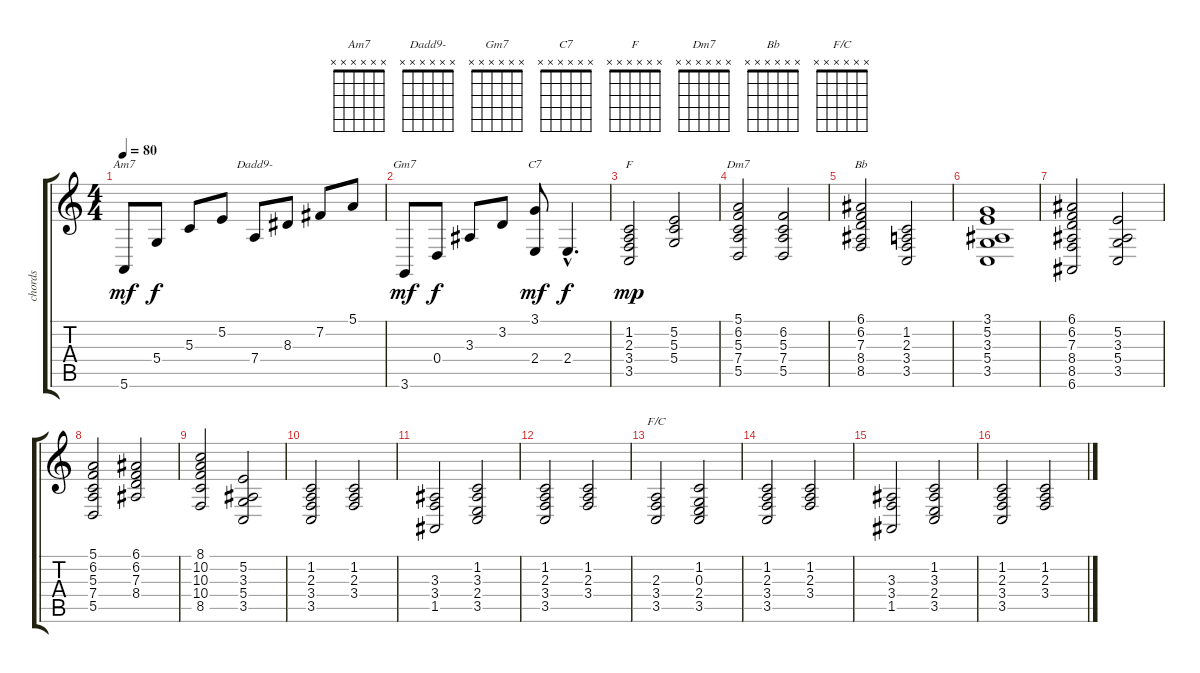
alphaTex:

\track ("chords" "chords") {instrument electricpiano1}
\staff {score tabs}
\tuning (E4 B3 G3 D3 A2 E2) {hide}
\chord ("Am7" x x x x x x)
\chord ("Dadd9-" x x x x x x)
\chord ("Gm7" x x x x x x)
\chord ("C7" x x x x x x)
\chord ("F" x x x x x x)
\chord ("Dm7" x x x x x x)
\chord ("Bb" x x x x x x)
\chord ("F/C" x x x x x x)
\ts (4 4)
\tempo 80
\clef g2
\ks c
5.6.8{ch "Am7" dy mf} 5.4.8{dy f} 5.3.8 5.2.8 7.4.8{ch "Dadd9-"} 8.3.8 7.2.8 5.1.8 |
3.6.8{ch "Gm7" dy mf} 0.4.8{dy f} 3.3.8 3.2.8 (3.1 2.4).8{ch "C7" dy mf} 2.4{hac}.4{d dy f} |
(1.2 2.3 3.4 3.5).2{ch "F" dy mp} (5.2 5.3 5.4).2 |
(5.1 6.2 5.3 7.4 5.5).2{ch "Dm7"} (6.2 5.3 7.4 5.5).2 |
(6.1 6.2 7.3 8.4 8.5).2{ch "Bb"} (1.2 2.3 3.4 3.5).2 |
(3.1 5.2 3.3 5.4 3.5).1 |
(6.1 6.2 7.3 8.4 8.5 6.6).2 (5.2 3.3 5.4 3.5).2 |
(5.1 6.2 5.3 7.4 5.5).2 (6.1 6.2 7.3 8.4).2 |
(8.1 10.2 10.3 10.4 8.5).2 (5.2 3.3 5.4 3.5).2 |
(1.2 2.3 3.4 3.5).2 (1.2 2.3 3.4).2 |
(3.3 3.4 1.5).2 (1.2 3.3 2.4 3.5).2 |
(1.2 2.3 3.4 3.5).2 (1.2 2.3 3.4).2 |
(2.3 3.4 3.5).2{ch "F/C"} (1.2 0.3 2.4 3.5).2 |
(1.2 2.3 3.4 3.5).2 (1.2 2.3 3.4).2 |
(3.3 3.4 1.5).2 (1.2 3.3 2.4 3.5).2 |
(1.2 2.3 3.4 3.5).2 (1.2 2.3 3.4).2
